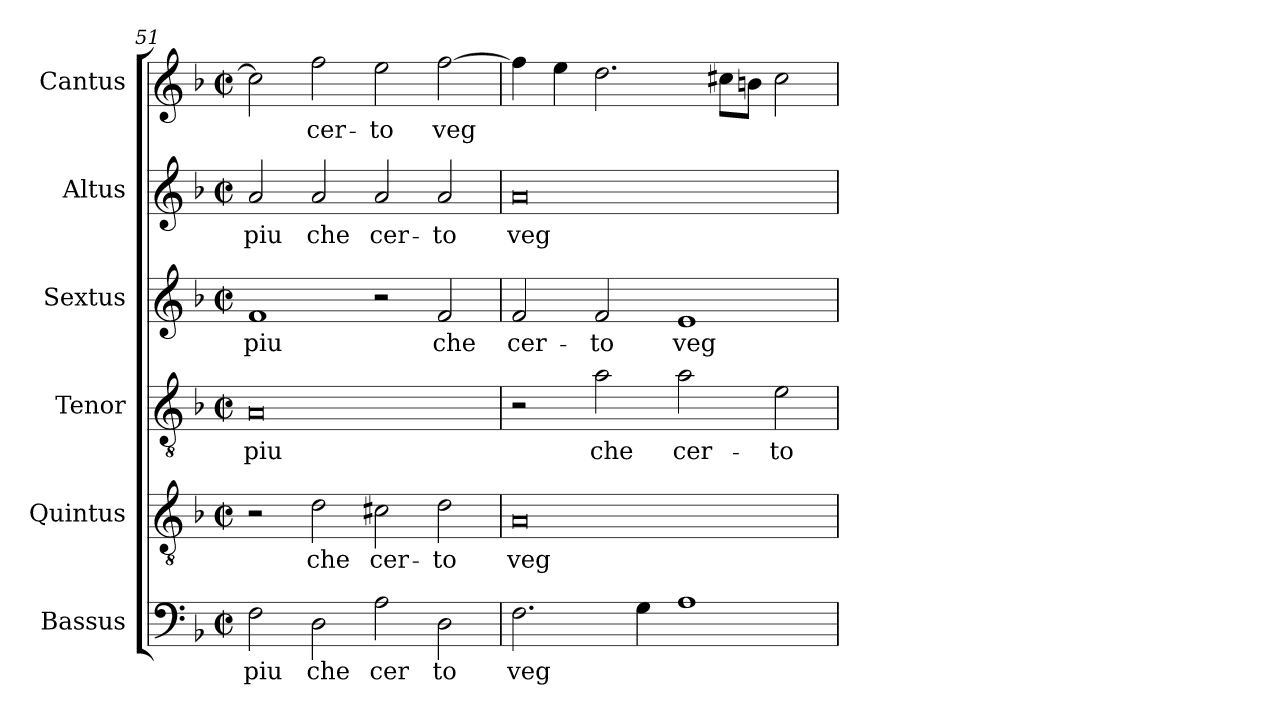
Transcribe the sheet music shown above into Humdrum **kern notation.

**kern	**text	**kern	**text	**kern	**text	**kern	**text	**kern	**text	**kern	**text
*part6	*part6	*part5	*part5	*part4	*part4	*part3	*part3	*part2	*part2	*part1	*part1
*staff6	*staff6	*staff5	*staff5	*staff4	*staff4	*staff3	*staff3	*staff2	*staff2	*staff1	*staff1
*I"Bassus	*	*I"Quintus	*	*I"Tenor	*	*I"Sextus	*	*I"Altus	*	*I"Cantus	*
!!LO:LB:g=z
*clefF4	*	*clefGv2	*	*clefGv2	*	*clefG2	*	*clefG2	*	*clefG2	*
*k[b-]	*	*k[b-]	*	*k[b-]	*	*k[b-]	*	*k[b-]	*	*k[b-]	*
*F:	*	*F:	*	*F:	*	*F:	*	*F:	*	*F:	*
*M2/2	*	*M2/2	*	*M2/2	*	*M2/2	*	*M2/2	*	*M2/2	*
*met(c|)	*	*met(c|)	*	*met(c|)	*	*met(c|)	*	*met(c|)	*	*met(c|)	*
=51	=51	=51	=51	=51	=51	=51	=51	=51	=51	=51	=51
!	!LO:LY:b:cj	!	!	!	!LO:LY:b:cj	!	!LO:LY:b:cj	!	!LO:LY:b:cj	!	!LO:LY:b:cj
2F\	piu	2r	.	0A	piu	1f	piu	2a/	piu	2cc\]	.
!	!LO:LY:b:cj	!	!LO:LY:b:cj	!	!	!	!	!	!LO:LY:b:cj	!	!LO:LY:b:cj
2D\	che	2d\	che	.	.	.	.	2a/	che	2ff\	cer-
!	!LO:LY:b:cj	!	!LO:LY:b:cj	!	!	!	!	!	!LO:LY:b:cj	!	!LO:LY:b:cj
2A\	cer	2c#X\	cer-	.	.	2r	.	2a/	cer-	2ee\	-to
!	!LO:LY:b:cj	!	!LO:LY:b:cj	!	!	!	!LO:LY:b:cj	!	!LO:LY:b:cj	!	!LO:LY:b:cj
2D\	to	2d\	-to	.	.	2f/	che	2a/	-to	[>2ff\	veg-
=52	=52	=52	=52	=52	=52	=52	=52	=52	=52	=52	=52
!	!LO:LY:b:cj	!	!LO:LY:b:cj	!	!	!	!LO:LY:b:cj	!	!LO:LY:b:cj	!	!LO:LY:b:cj
2.F\	veg	0A	veg-	2r	.	2f/	cer-	0a	veg-	4ff\]	--
!	!	!	!	!	!	!	!	!	!	!	!LO:LY:b:cj
.	.	.	.	.	.	.	.	.	.	4ee\	--
!	!	!	!	!	!LO:LY:b:cj	!	!LO:LY:b:cj	!	!	!	!LO:LY:b:cj
.	.	.	.	2a\	che	2f/	-to	.	.	2.dd\	--
!	!LO:LY:b:cj	!	!	!	!	!	!	!	!	!	!
4G\	.	.	.	.	.	.	.	.	.	.	.
!	!LO:LY:b:cj	!	!	!	!LO:LY:b:cj	!	!LO:LY:b:cj	!	!	!	!
1A	.	.	.	2a\	cer-	1e	veg-	.	.	.	.
!	!	!	!	!	!	!	!	!	!	!	!LO:LY:b:cj
.	.	.	.	.	.	.	.	.	.	8cc#\L	--
!	!	!	!	!	!	!	!	!	!	!	!LO:LY:b:cj
.	.	.	.	.	.	.	.	.	.	8b\J	--
!	!	!	!	!	!LO:LY:b:cj	!	!	!	!	!	!LO:LY:b:cj
.	.	.	.	2e\	-to	.	.	.	.	2cc#\	--
=	=	=	=	=	=	=	=	=	=	=	=
*-	*-	*-	*-	*-	*-	*-	*-	*-	*-	*-	*-
